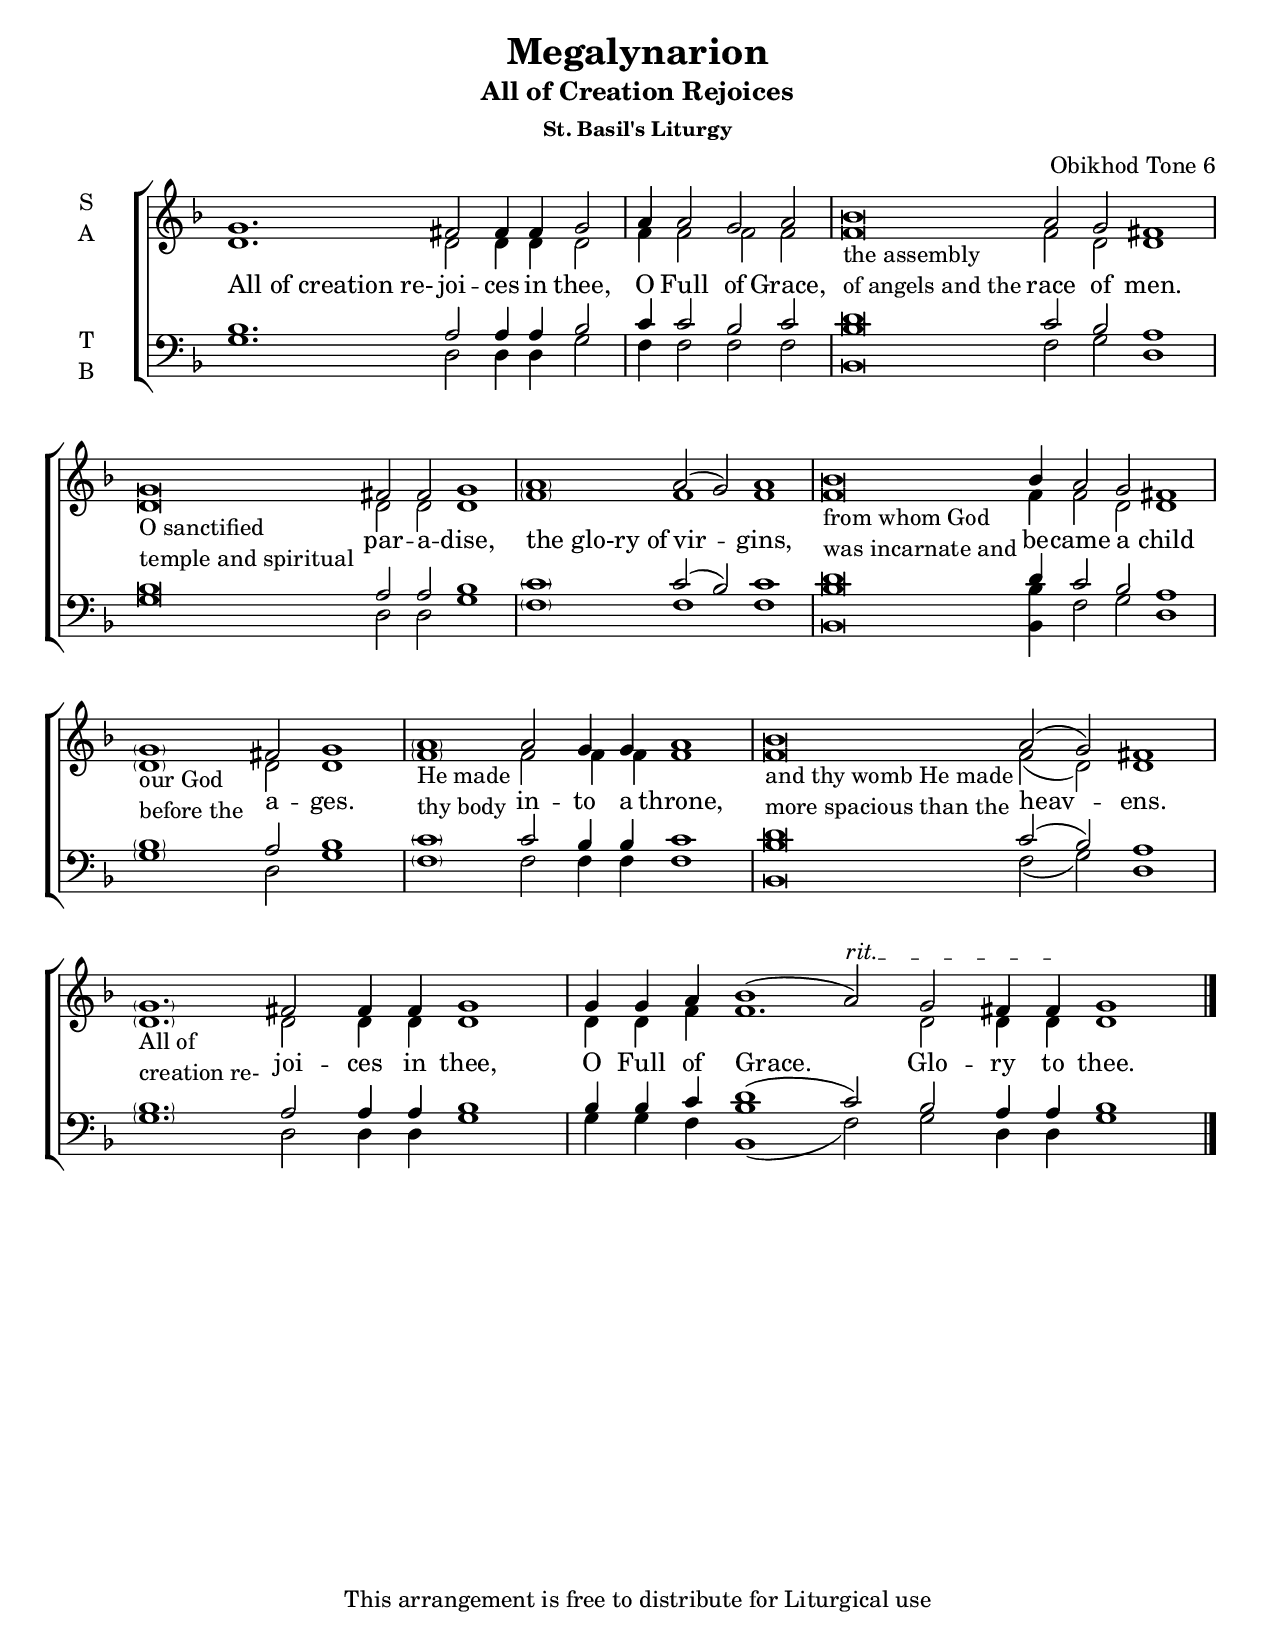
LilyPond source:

\version "2.18.2"
#(set-default-paper-size "letter")

\header {
  title = "Megalynarion"
  subtitle = "All of Creation Rejoices"
  subsubtitle = "St. Basil's Liturgy"
  piece = ""
  composer = "Obikhod Tone 6"
  arranger = ""
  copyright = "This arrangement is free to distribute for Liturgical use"
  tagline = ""
}

\version "2.18.2"

% Provide an easy way to group a bunch of text together on a breve
% http://lilypond.org/doc/v2.18/Documentation/notation/working-with-ancient-music_002d_002dscenarios-and-solutions
recite =  \once \override LyricText.self-alignment-X = #-1

%\defineBarLine "invisible" #'("" "" "")
global = {
  \time 12/4 % Not used, Time_signature_engraver is removed from layout
  \key f \major
  %\set Timing.defaultBarType = "invisible" %% Only put bar lines where I say
}

lyrtxt = \lyricmode { \global% Positioned text in melody goes at recited quotes
  \recite"All of creation re-"  joi -- ces in thee,
  O Full of Grace,
  \recite"" race of men.
  \recite"" par -- a -- dise,
  \recite"the glo-ry of" vir -- gins,
  \recite"" be -- came a child
  \recite"" a -- ges.
  \recite"" in -- to a throne,
  \recite"" heav -- ens.
  \recite"" joi -- ces in thee,
  O Full of Grace.
  Glo -- ry to thee.
}

soprano = \relative g' {\textLengthOn \global % Leave these here for key to display
  % Ritardando spanning several notes use \startTextSpan and \stopTextSpan in-line with music.
  \override TextSpanner.bound-details.left.text = "rit."

  g1. fis2 fis4 fis g2 |

  \set Timing.measureLength = #(ly:make-moment 7/4)
  a4 a2 g a |

  \set Timing.measureLength = #(ly:make-moment 16/4)
  bes\breve_\markup{\column{ \line{the assembly}
                             \line{of angels and the}}} a2 g fis1 |

  g\breve_\markup{\column{ \line{O sanctified }
                           \line{temple and spiritual}}} fis2 fis g1 |

  \set Timing.measureLength = #(ly:make-moment 12/4)
  \parenthesize a1 a2( g) a1 |

  \set Timing.measureLength = #(ly:make-moment 17/4)
  bes\breve_\markup{\column{ \line{from whom God}
                             \line{was incarnate and}}} bes4 a2 g fis1 |

  \set Timing.measureLength = #(ly:make-moment 10/4)
  \parenthesize g1_\markup{\column{ \line{our God}
                                    \line{before the}}} fis2 g1 |

  \set Timing.measureLength = #(ly:make-moment 12/4)
  \parenthesize a1_\markup{\column{ \line{He made}
                                    \line{thy body}}} a2 g4 g a1 |

  \set Timing.measureLength = #(ly:make-moment 16/4)
  bes\breve_\markup{\column{ \line{and thy womb He made}
                             \line{more spacious than the}}} a2( g2) fis1 |

  \set Timing.measureLength = #(ly:make-moment 14/4)
  \parenthesize g1._\markup{\column{ \line{All of }
                                     \line{creation re-}}} fis2 fis4 fis g1 |

  \set Timing.measureLength = #(ly:make-moment 17/4)
  g4 g a bes1( a2) \startTextSpan g fis4 fis \stopTextSpan g1 | \bar"|."
}

alto = \relative g' { \global % Leave these here for key to display
  d1. d2 d4 d d2
  f4 f2 f f
  f\breve f2 d d1
  d\breve d2 d d1
  \parenthesize f1 f1 f1
  f\breve f4 f2 d d1
  \parenthesize d1 d2 d1
  \parenthesize f1 f2 f4 f f1
  f\breve f2( d) d1
  \parenthesize d1. d2 d4 d d1
  d4 d f f1. d2 d4 d d1
}

tenor = \relative c' { \global % Leave these here for key to display
  bes1. a2 a4 a bes2
  c4 c2 bes c
  d\breve c2 bes a1
  bes\breve a2 a bes1
  \parenthesize c1 c2( bes) c1
  d\breve d4 c2 bes a1
  \parenthesize bes1 a2 bes1
  \parenthesize c1 c2 bes4 bes c1
  d\breve c2( bes) a1
  \parenthesize bes1. a2 a4 a bes1
  bes4 bes c d1( c2) bes a4 a bes1
}


bass = \relative a { \global % Leave these here for key to display
  g1. d2 d4 d g2
  f4 f2 f f
  <bes bes,>\breve f2 g d1
  g\breve  d2 d g1
  \parenthesize f1 f1 f1
  <bes bes,>\breve <bes bes,>4 f2 g d1
  \parenthesize g1 d2 g1
  \parenthesize f1 f2 f4 f f1
  <bes bes,>\breve f2( g) d1
  \parenthesize g1. d2 d4 d g1
  g4 g f <bes bes,>1(f2) g2 d4 d g1
}

\score {
  \new ChoirStaff <<
    \new Staff \with {
      midiInstrument = "choir aahs"
      instrumentName = \markup \center-column { S A }
    } <<
      \new Voice = "soprano" { \voiceOne \soprano }
      \new Voice = "alto" { \voiceTwo \alto }
    >>
    \new Lyrics \with {
      \override VerticalAxisGroup #'staff-affinity = #CENTER
    } \lyricsto "soprano" \lyrtxt

    \new Staff \with {
      midiInstrument = "choir aahs"
      instrumentName = \markup \center-column { T B }
    } <<
      \clef bass
      \new Voice = "tenor" { \voiceOne \tenor }
      \new Voice = "bass" { \voiceTwo \bass }
    >>
  >>
  \layout {
    \context {
      \Staff
      \remove "Time_signature_engraver"
    }
    \context {
      \Score
      \omit BarNumber
    }
  }
  \midi { \tempo 4 = 200
          \context {
            \Voice
            \remove "Dynamic_performer"
    }
  }
}

